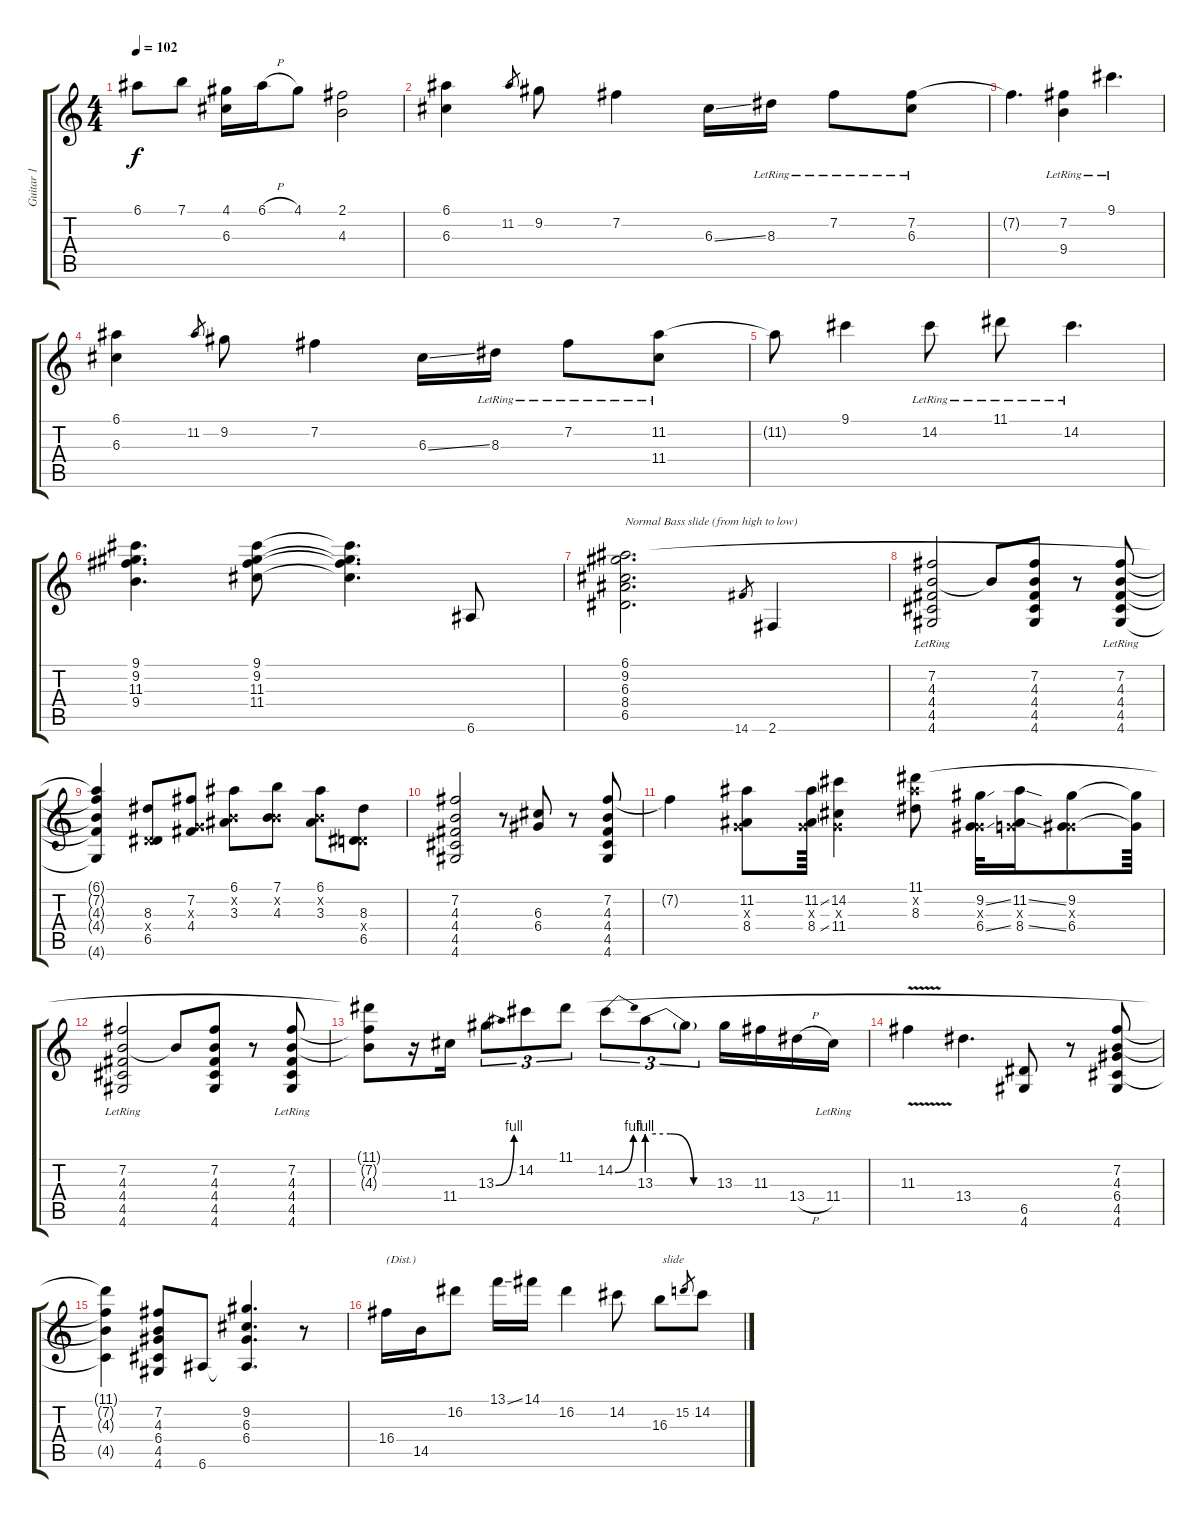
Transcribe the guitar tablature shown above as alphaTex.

\track ("Guitar 1" "Guitar 1") {instrument electricguitarclean}
\staff {score tabs}
\tuning (E4 B3 G3 D3 A2 E2) {hide}
\ts (4 4)
\tempo 102
\clef g2
\ks c
6.1{t}.8{dy f} 7.1.8 (4.1 6.3).16 6.1{h}.16 4.1.8 (2.1 4.3).2 |
(6.1 6.3).4 11.2.8{gr} 9.2.8 7.2.4 6.3{ss}.16 8.3{lr}.16 7.2{lr}.8 (7.2{lr} 6.3).8 |
7.2{t}.4{d} (7.2{lr} 9.4).4 9.1{lr}.4{d} |
(6.1 6.3).4 11.2.8{gr} 9.2.8 7.2.4 6.3{ss}.16 8.3{lr}.16 7.2{lr}.8 (11.2{lr} 11.4).8 |
11.2{t}.8 9.1.4 14.2{lr}.8 11.1{lr}.8 14.2{lr}.4{d} |
(9.1 9.2 11.3 9.4).4{d} (9.1 9.2 11.3 11.4).8 (9.1{t} 9.2{t} 11.3{t} 11.4{t}).4{d} 6.6.8 |
(6.1 9.2 6.3 8.4 6.5).2{d txt "Normal Bass slide (from high to low)"} 14.6.8{gr} 2.6.4 |
(7.2{lr} 4.3 4.4 4.5 4.6).2 4.3{t}.8 (7.2 4.3 4.4 4.5 4.6).8 r.8 (7.2{lr} 4.3 4.4 4.5 4.6).8 |
(6.1{t} 7.2{t} 4.3{t} 4.4{t} 4.6{t}).4 (8.3 0.4{x} 6.5).8 (7.2 0.3{x} 4.4).8 (6.1 0.2{x} 3.3).8 (7.1 0.2{x} 4.3).8 (6.1 0.2{x} 3.3).8 (8.3 0.4{x} 6.5).8 |
(7.2 4.3 4.4 4.5 4.6).2 r.8 (6.3 6.4).8 r.8 (7.2 4.3 4.4 4.5 4.6).8 |
7.2{t}.4 (11.2 0.3{x} 8.4).8 (11.2{ss} 0.3{x} 8.4{ss}).64 (14.2 0.3{x} 11.4).4 (11.1 11.2{x} 8.3).8 (9.2{ss} 0.3{x} 6.4{ss}).32 (11.2{ss} 0.3{x} 8.4{ss}).16 (9.2 0.3{x} 6.4).8 (9.2{t} 6.4{t}).64 |
(7.2{lr} 4.3 4.4 4.5 4.6).2 4.3{t}.8 (7.2 4.3 4.4 4.5 4.6).8 r.8 (7.2{lr} 4.3 4.4 4.5 4.6).8 |
(11.1{t} 7.2{t} 4.3{t}).8 r.16 11.4.16 13.3{be (bend 0 0 60 4)}.8{tu (3 2)} 14.2.8{tu (3 2)} 11.1.8{tu (3 2)} 14.2{be (bend 0 0 60 4)}.8{tu (3 2)} 13.3{be (custom 0 4 20 4 40 0 60 0)}.8{tu (3 2)} 13.3{t}.8{tu (3 2)} 13.3.16 11.3.16 13.4{h}.16 11.4{lr}.16 |
11.3{v}.4 13.4.4{d} (6.5 4.6).8 r.8 (7.2 4.3 6.4 4.5 4.6).8 |
(11.1{t} 7.2{t} 4.3{t} 4.5{t}).4 (7.2 4.3 6.4 4.5 4.6).8 6.6.8 (9.2 6.3 6.4 6.6{t}).4{d} r.8 |
16.4.16{txt "(Dist.)" instrument distortionguitar} 14.5.16 16.2.8 13.1{ss}.16 14.1.16 16.2.4 14.2.8 16.3.8{txt " slide"} 15.2.8{gr} 14.2.8
